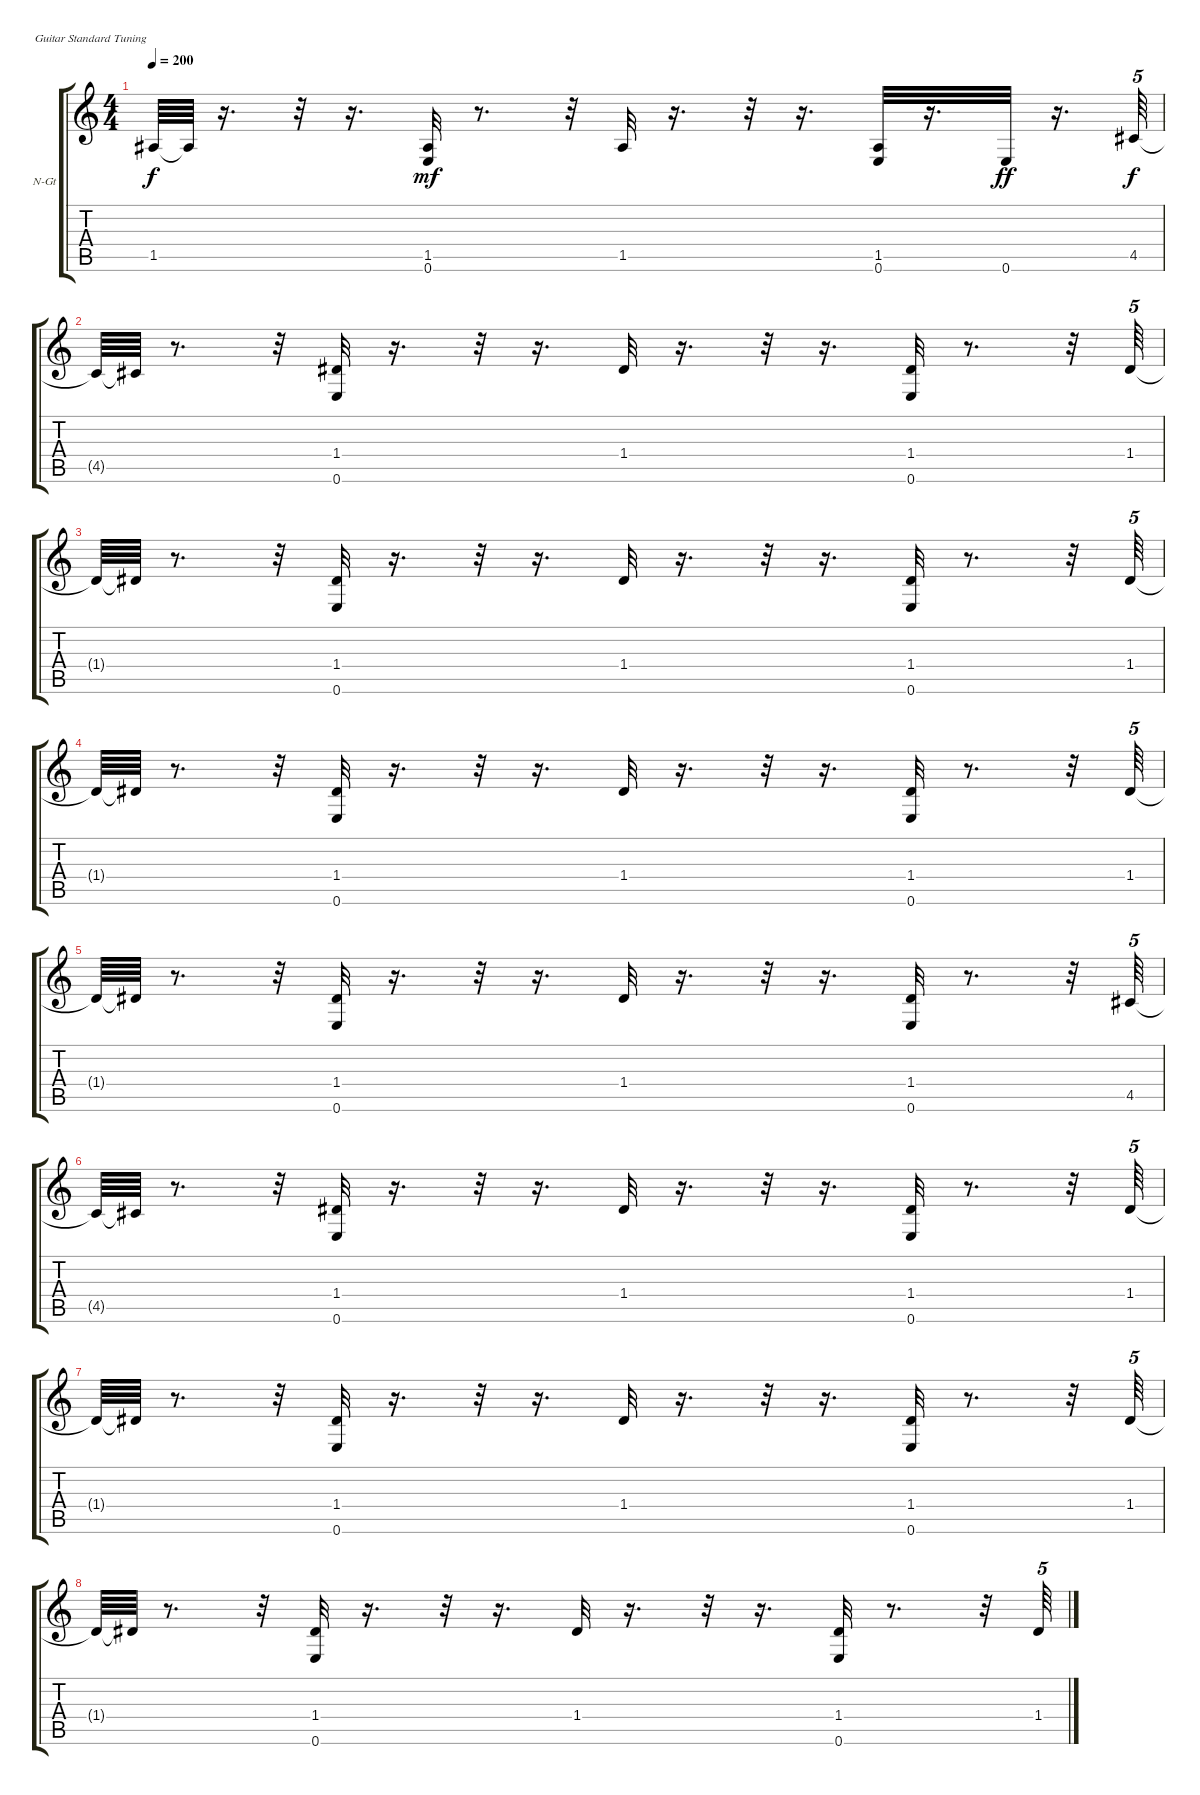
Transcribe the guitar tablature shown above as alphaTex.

\bracketExtendMode groupsimilarinstruments
\firstSystemTrackNameOrientation horizontal
\otherSystemsTrackNameOrientation horizontal
\track ("Акустика" "N-Gt") {instrument acousticguitarnylon}
\staff {score tabs}
\tuning (E4 B3 G3 D3 A2 E2)
\ts (4 4)
\tempo 200
\clef g2
\ks c
1.5{t}.64{dy f} 1.5{t}.64 r.16{d} r.32 r.16{d} (1.5 0.6).32{dy mf} r.8{d} r.32 1.5.32 r.16{d} r.32 r.16{d} (1.5 0.6).32 r.16{d} 0.6.32{dy ff} r.16{d} 4.5.64{tu (5 4) dy f} |
4.5{t}.64 4.5{t}.64 r.8{d} r.32 (1.4 0.6).32 r.16{d} r.32 r.16{d} 1.4.32 r.16{d} r.32 r.16{d} (1.4 0.6).32 r.8{d} r.32 1.4.64{tu (5 4)} |
1.4{t}.64 1.4{t}.64 r.8{d} r.32 (1.4 0.6).32 r.16{d} r.32 r.16{d} 1.4.32 r.16{d} r.32 r.16{d} (1.4 0.6).32 r.8{d} r.32 1.4.64{tu (5 4)} |
1.4{t}.64 1.4{t}.64 r.8{d} r.32 (1.4 0.6).32 r.16{d} r.32 r.16{d} 1.4.32 r.16{d} r.32 r.16{d} (1.4 0.6).32 r.8{d} r.32 1.4.64{tu (5 4)} |
1.4{t}.64 1.4{t}.64 r.8{d} r.32 (1.4 0.6).32 r.16{d} r.32 r.16{d} 1.4.32 r.16{d} r.32 r.16{d} (1.4 0.6).32 r.8{d} r.32 4.5.64{tu (5 4)} |
4.5{t}.64 4.5{t}.64 r.8{d} r.32 (1.4 0.6).32 r.16{d} r.32 r.16{d} 1.4.32 r.16{d} r.32 r.16{d} (1.4 0.6).32 r.8{d} r.32 1.4.64{tu (5 4)} |
1.4{t}.64 1.4{t}.64 r.8{d} r.32 (1.4 0.6).32 r.16{d} r.32 r.16{d} 1.4.32 r.16{d} r.32 r.16{d} (1.4 0.6).32 r.8{d} r.32 1.4.64{tu (5 4)} |
1.4{t}.64 1.4{t}.64 r.8{d} r.32 (1.4 0.6).32 r.16{d} r.32 r.16{d} 1.4.32 r.16{d} r.32 r.16{d} (1.4 0.6).32 r.8{d} r.32 1.4.64{tu (5 4)}
